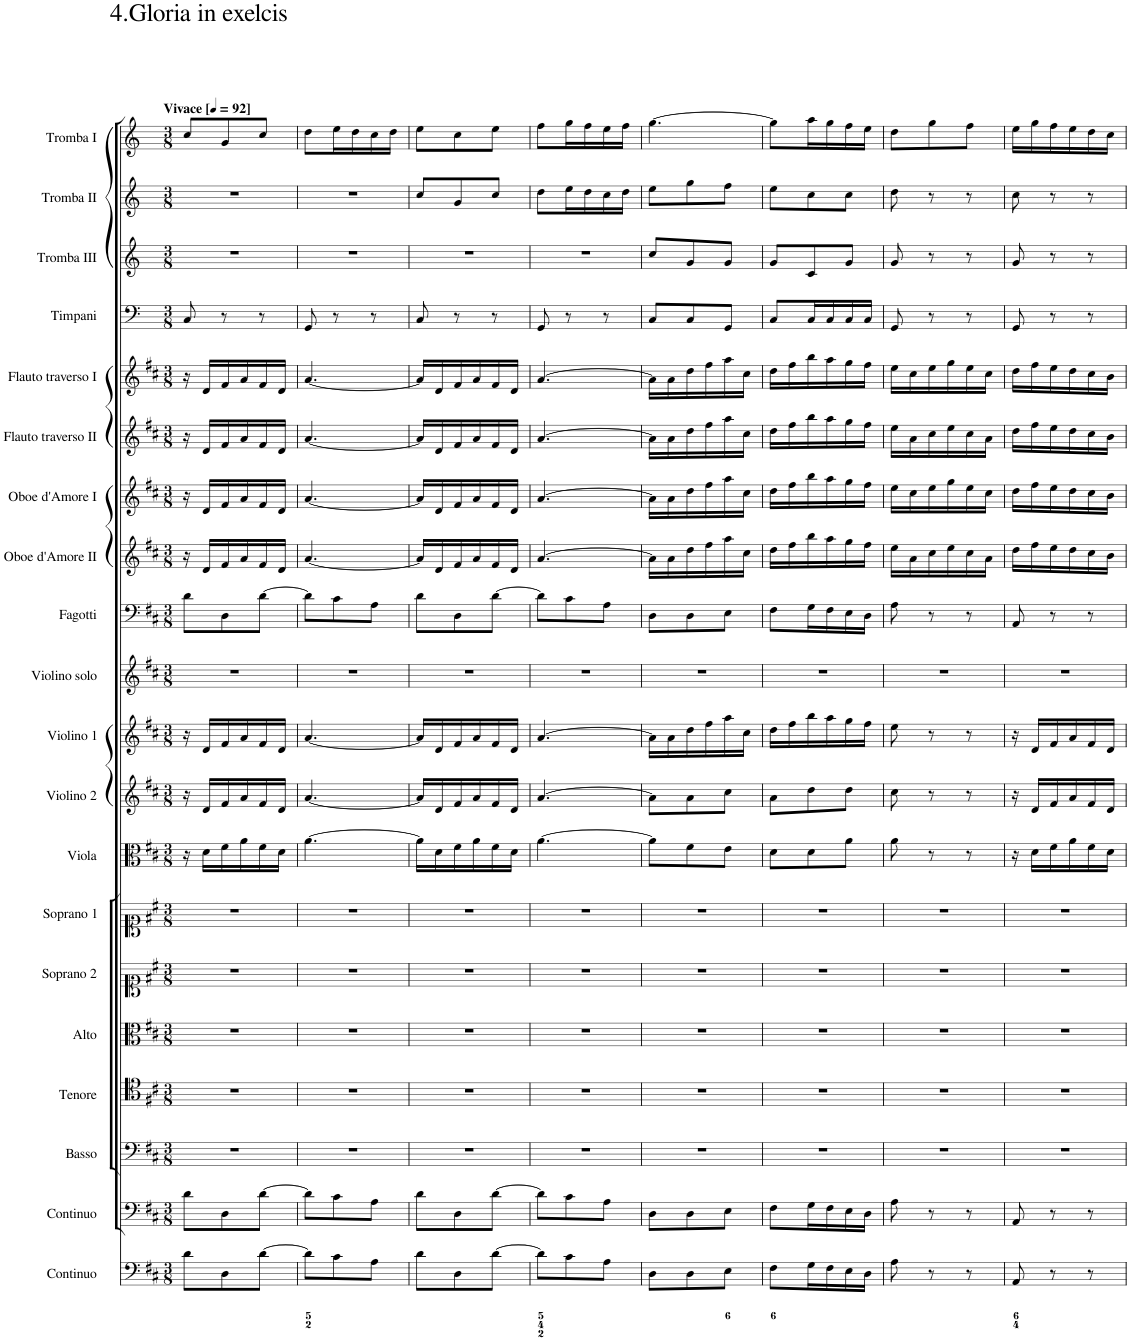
**kern	**kern	**kern	**kern	**kern	**kern	**kern	**kern	**kern	**kern	**kern	**kern	**kern	**kern	**kern	**kern	**kern	**kern	**kern	**kern
*part20	*part19	*part18	*part17	*part16	*part15	*part14	*part13	*part12	*part11	*part10	*part9	*part8	*part7	*part6	*part5	*part4	*part3	*part2	*part1
*staff20	*staff19	*staff18	*staff17	*staff16	*staff15	*staff14	*staff13	*staff12	*staff11	*staff10	*staff9	*staff8	*staff7	*staff6	*staff5	*staff4	*staff3	*staff2	*staff1
*I"Continuo	*I"Continuo	*I"Basso	*I"Tenore	*I"Alto	*I"Soprano 2	*I"Soprano 1	*I"Viola	*I"Violino 2	*I"Violino 1	*I"Violino solo	*I"Fagotti	*I"Oboe d'Amore II	*I"Oboe d'Amore I	*I"Flauto traverso II	*I"Flauto traverso I	*I"Timpani	*I"Tromba III	*I"Tromba II	*I"Tromba I
*I'Cont.	*I'Cont.	*I'B.	*I'T.	*I'A.	*I'S. 2	*I'S. 1	*I'Vla.	*I'Vln. 2	*I'Vln. 1	*I'Vl.	*I'Fg.	*I'Ob. d'A. II	*I'Ob. d'A. I	*I'Fl. trv. II	*I'Fl. trv. I	*I'Timp.	*I'Tr. III	*I'Tr. II	*I'Tr. I
*clefF4	*clefF4	*clefF4	*clefC4	*clefC3	*clefC1	*clefC1	*clefC3	*clefG2	*clefG2	*clefG2	*clefF4	*clefG2	*clefG2	*clefG2	*clefG2	*clefF4	*clefG2	*clefG2	*clefG2
*	*	*	*	*	*	*	*	*	*	*	*	*	*	*	*	*Trd-1c-2	*Trd-1c-2	*Trd-1c-2	*Trd-1c-2
*k[f#c#]	*k[f#c#]	*k[f#c#]	*k[f#c#]	*k[f#c#]	*k[f#c#]	*k[f#c#]	*k[f#c#]	*k[f#c#]	*k[f#c#]	*k[f#c#]	*k[f#c#]	*k[f#c#]	*k[f#c#]	*k[f#c#]	*k[f#c#]	*k[]	*k[]	*k[]	*k[]
*M3/8	*M3/8	*M3/8	*M3/8	*M3/8	*M3/8	*M3/8	*M3/8	*M3/8	*M3/8	*M3/8	*M3/8	*M3/8	*M3/8	*M3/8	*M3/8	*M3/8	*M3/8	*M3/8	*M3/8
*MM92	*MM92	*MM92	*MM92	*MM92	*MM92	*MM92	*MM92	*MM92	*MM92	*MM92	*MM92	*MM92	*MM92	*MM92	*MM92	*MM92	*MM92	*MM92	*MM92
=1	=1	=1	=1	=1	=1	=1	=1	=1	=1	=1	=1	=1	=1	=1	=1	=1	=1	=1	=1
!	!	!	!	!	!	!	!	!	!	!	!	!	!	!	!	!	!	!	!LO:TX:a:B:t=Vivace [
!	!	!	!	!	!	!	!	!	!	!	!	!	!	!	!	!	!	!	!LO:TX:a:B:t=]
8d\L	8d\L	4.r	4.r	4.r	4.r	4.r	16r	16r	16r	4.r	8d\L	16r	16r	16r	16r	8C/	4.r	4.r	8cc/L
.	.	.	.	.	.	.	16d\LL	16d/LL	16d/LL	.	.	16d/LL	16d/LL	16d/LL	16d/LL	.	.	.	.
8D\	8D\	.	.	.	.	.	16f#\	16f#/	16f#/	.	8D\	16f#/	16f#/	16f#/	16f#/	8r	.	.	8g/
.	.	.	.	.	.	.	16a\	16a/	16a/	.	.	16a/	16a/	16a/	16a/	.	.	.	.
[8d\J	[8d\J	.	.	.	.	.	16f#\	16f#/	16f#/	.	[8d\J	16f#/	16f#/	16f#/	16f#/	8r	.	.	8cc/J
.	.	.	.	.	.	.	16d\JJ	16d/JJ	16d/JJ	.	.	16d/JJ	16d/JJ	16d/JJ	16d/JJ	.	.	.	.
=2	=2	=2	=2	=2	=2	=2	=2	=2	=2	=2	=2	=2	=2	=2	=2	=2	=2	=2	=2
8d\L]	8d\L]	4.r	4.r	4.r	4.r	4.r	[4.a\	[4.a/	[4.a/	4.r	8d\L]	[4.a/	[4.a/	[4.a/	[4.a/	8GG/	4.r	4.r	8dd\L
8c#\	8c#\	.	.	.	.	.	.	.	.	.	8c#\	.	.	.	.	8r	.	.	16ee\L
.	.	.	.	.	.	.	.	.	.	.	.	.	.	.	.	.	.	.	16dd\
8A\J	8A\J	.	.	.	.	.	.	.	.	.	8A\J	.	.	.	.	8r	.	.	16cc\
.	.	.	.	.	.	.	.	.	.	.	.	.	.	.	.	.	.	.	16dd\JJ
=3	=3	=3	=3	=3	=3	=3	=3	=3	=3	=3	=3	=3	=3	=3	=3	=3	=3	=3	=3
8d\L	8d\L	4.r	4.r	4.r	4.r	4.r	16a\LL]	16a/LL]	16a/LL]	4.r	8d\L	16a/LL]	16a/LL]	16a/LL]	16a/LL]	8C/	4.r	8cc/L	8ee\L
.	.	.	.	.	.	.	16d\	16d/	16d/	.	.	16d/	16d/	16d/	16d/	.	.	.	.
8D\	8D\	.	.	.	.	.	16f#\	16f#/	16f#/	.	8D\	16f#/	16f#/	16f#/	16f#/	8r	.	8g/	8cc\
.	.	.	.	.	.	.	16a\	16a/	16a/	.	.	16a/	16a/	16a/	16a/	.	.	.	.
[8d\J	[8d\J	.	.	.	.	.	16f#\	16f#/	16f#/	.	[8d\J	16f#/	16f#/	16f#/	16f#/	8r	.	8cc/J	8ee\J
.	.	.	.	.	.	.	16d\JJ	16d/JJ	16d/JJ	.	.	16d/JJ	16d/JJ	16d/JJ	16d/JJ	.	.	.	.
=4	=4	=4	=4	=4	=4	=4	=4	=4	=4	=4	=4	=4	=4	=4	=4	=4	=4	=4	=4
8d\L]	8d\L]	4.r	4.r	4.r	4.r	4.r	[4.a\	[4.a/	[4.a/	4.r	8d\L]	[4.a/	[4.a/	[4.a/	[4.a/	8GG/	4.r	8dd\L	8ff\L
8c#\	8c#\	.	.	.	.	.	.	.	.	.	8c#\	.	.	.	.	8r	.	16ee\L	16gg\L
.	.	.	.	.	.	.	.	.	.	.	.	.	.	.	.	.	.	16dd\	16ff\
8A\J	8A\J	.	.	.	.	.	.	.	.	.	8A\J	.	.	.	.	8r	.	16cc\	16ee\
.	.	.	.	.	.	.	.	.	.	.	.	.	.	.	.	.	.	16dd\JJ	16ff\JJ
=5	=5	=5	=5	=5	=5	=5	=5	=5	=5	=5	=5	=5	=5	=5	=5	=5	=5	=5	=5
8D\L	8D\L	4.r	4.r	4.r	4.r	4.r	8a\L]	8a\L]	16a\LL]	4.r	8D\L	16a\LL]	16a\LL]	16a\LL]	16a\LL]	8C/L	8cc/L	8ee\L	[4.gg\
.	.	.	.	.	.	.	.	.	16a\	.	.	16a\	16a\	16a\	16a\	.	.	.	.
8D\	8D\	.	.	.	.	.	8f#\	8a\	16dd\	.	8D\	16dd\	16dd\	16dd\	16dd\	8C/	8g/	8gg\	.
.	.	.	.	.	.	.	.	.	16ff#\	.	.	16ff#\	16ff#\	16ff#\	16ff#\	.	.	.	.
8E\J	8E\J	.	.	.	.	.	8e\J	8cc#\J	16aa\	.	8E\J	16aa\	16aa\	16aa\	16aa\	8GG/J	8g/J	8ff\J	.
.	.	.	.	.	.	.	.	.	16cc#\JJ	.	.	16cc#\JJ	16cc#\JJ	16cc#\JJ	16cc#\JJ	.	.	.	.
=6	=6	=6	=6	=6	=6	=6	=6	=6	=6	=6	=6	=6	=6	=6	=6	=6	=6	=6	=6
8F#\L	8F#\L	4.r	4.r	4.r	4.r	4.r	8d\L	8a\L	16dd\LL	4.r	8F#\L	16dd\LL	16dd\LL	16dd\LL	16dd\LL	8C/L	8g/L	8ee\L	8gg\L]
.	.	.	.	.	.	.	.	.	16ff#\	.	.	16ff#\	16ff#\	16ff#\	16ff#\	.	.	.	.
16G\L	16G\L	.	.	.	.	.	8d\	8dd\	16bb\	.	16G\L	16bb\	16bb\	16bb\	16bb\	16C/L	8c/	8cc\	16aa\L
16F#\	16F#\	.	.	.	.	.	.	.	16aa\	.	16F#\	16aa\	16aa\	16aa\	16aa\	16C/	.	.	16gg\
16E\	16E\	.	.	.	.	.	8a\J	8dd\J	16gg\	.	16E\	16gg\	16gg\	16gg\	16gg\	16C/	8g/J	8cc\J	16ff\
16D\JJ	16D\JJ	.	.	.	.	.	.	.	16ff#\JJ	.	16D\JJ	16ff#\JJ	16ff#\JJ	16ff#\JJ	16ff#\JJ	16C/JJ	.	.	16ee\JJ
=7	=7	=7	=7	=7	=7	=7	=7	=7	=7	=7	=7	=7	=7	=7	=7	=7	=7	=7	=7
8A\	8A\	4.r	4.r	4.r	4.r	4.r	8a\	8cc#\	8ee\	4.r	8A\	16ee\LL	16ee\LL	16ee\LL	16ee\LL	8GG/	8g/	8dd\	8dd\L
.	.	.	.	.	.	.	.	.	.	.	.	16a\	16cc#\	16a\	16cc#\	.	.	.	.
8r	8r	.	.	.	.	.	8r	8r	8r	.	8r	16cc#\	16ee\	16cc#\	16ee\	8r	8r	8r	8gg\
.	.	.	.	.	.	.	.	.	.	.	.	16ee\	16gg\	16ee\	16gg\	.	.	.	.
8r	8r	.	.	.	.	.	8r	8r	8r	.	8r	16cc#\	16ee\	16cc#\	16ee\	8r	8r	8r	8ff\J
.	.	.	.	.	.	.	.	.	.	.	.	16a\JJ	16cc#\JJ	16a\JJ	16cc#\JJ	.	.	.	.
=8	=8	=8	=8	=8	=8	=8	=8	=8	=8	=8	=8	=8	=8	=8	=8	=8	=8	=8	=8
8AA/	8AA/	4.r	4.r	4.r	4.r	4.r	16r	16r	16r	4.r	8AA/	16dd\LL	16dd\LL	16dd\LL	16dd\LL	8GG/	8g/	8cc\	16ee\LL
.	.	.	.	.	.	.	16d\LL	16d/LL	16d/LL	.	.	16ff#\	16ff#\	16ff#\	16ff#\	.	.	.	16gg\
8r	8r	.	.	.	.	.	16f#\	16f#/	16f#/	.	8r	16ee\	16ee\	16ee\	16ee\	8r	8r	8r	16ff\
.	.	.	.	.	.	.	16a\	16a/	16a/	.	.	16dd\	16dd\	16dd\	16dd\	.	.	.	16ee\
8r	8r	.	.	.	.	.	16f#\	16f#/	16f#/	.	8r	16cc#\	16cc#\	16cc#\	16cc#\	8r	8r	8r	16dd\
.	.	.	.	.	.	.	16d\JJ	16d/JJ	16d/JJ	.	.	16b\JJ	16b\JJ	16b\JJ	16b\JJ	.	.	.	16cc\JJ
=	=	=	=	=	=	=	=	=	=	=	=	=	=	=	=	=	=	=	=
*-	*-	*-	*-	*-	*-	*-	*-	*-	*-	*-	*-	*-	*-	*-	*-	*-	*-	*-	*-
